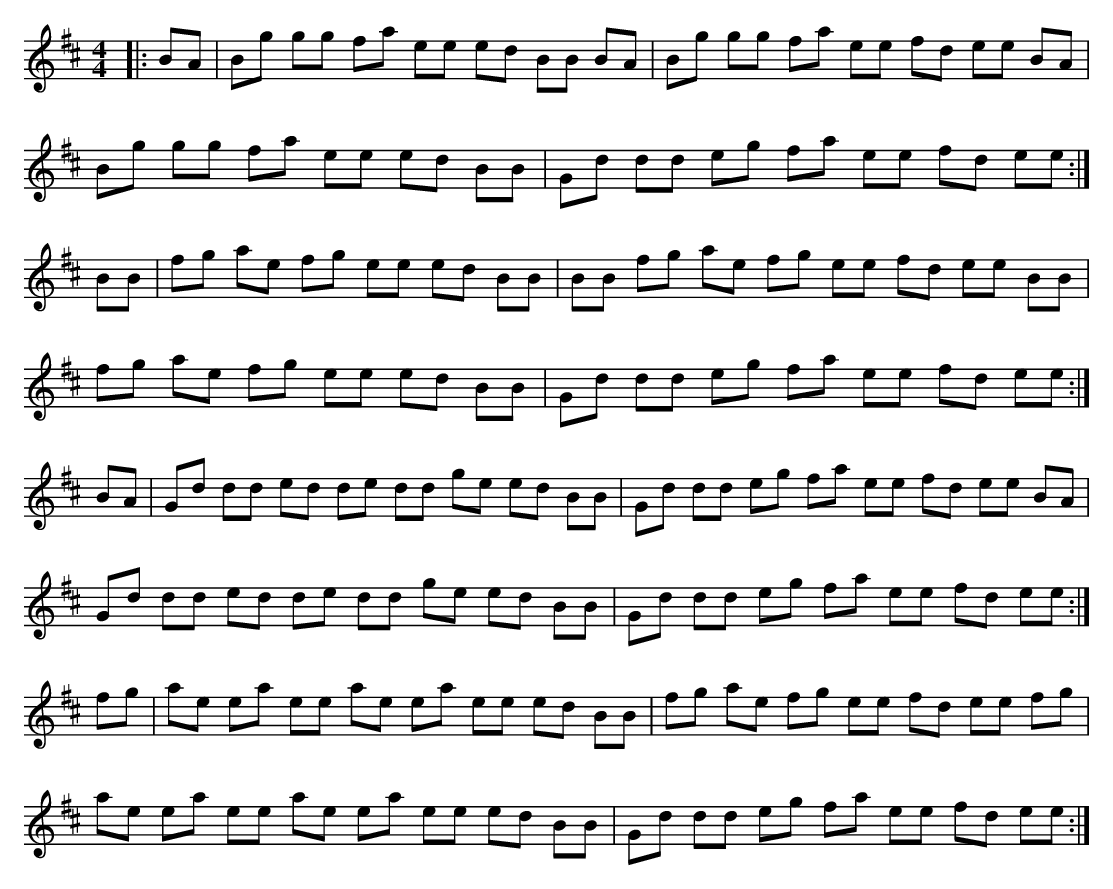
X:1
M:4/4
K:Amix
|:BA|Bg gg fa ee ed BB BA|Bg gg fa ee fd ee BA|
Bg gg fa ee ed BB|Gd dd eg fa ee fd ee:|
BB|fg ae fg ee ed BB|BB fg ae fg ee fd ee BB|
fg ae fg ee ed BB|Gd dd eg fa ee fd ee:|
BA|Gd dd ed de dd ge ed BB|Gd dd eg fa ee fd ee BA|
Gd dd ed de dd ge ed BB|Gd dd eg fa ee fd ee:|
fg|ae ea ee ae ea ee ed BB|fg ae fg ee fd ee fg|
ae ea ee ae ea ee ed BB|Gd dd eg fa ee fd ee:|
